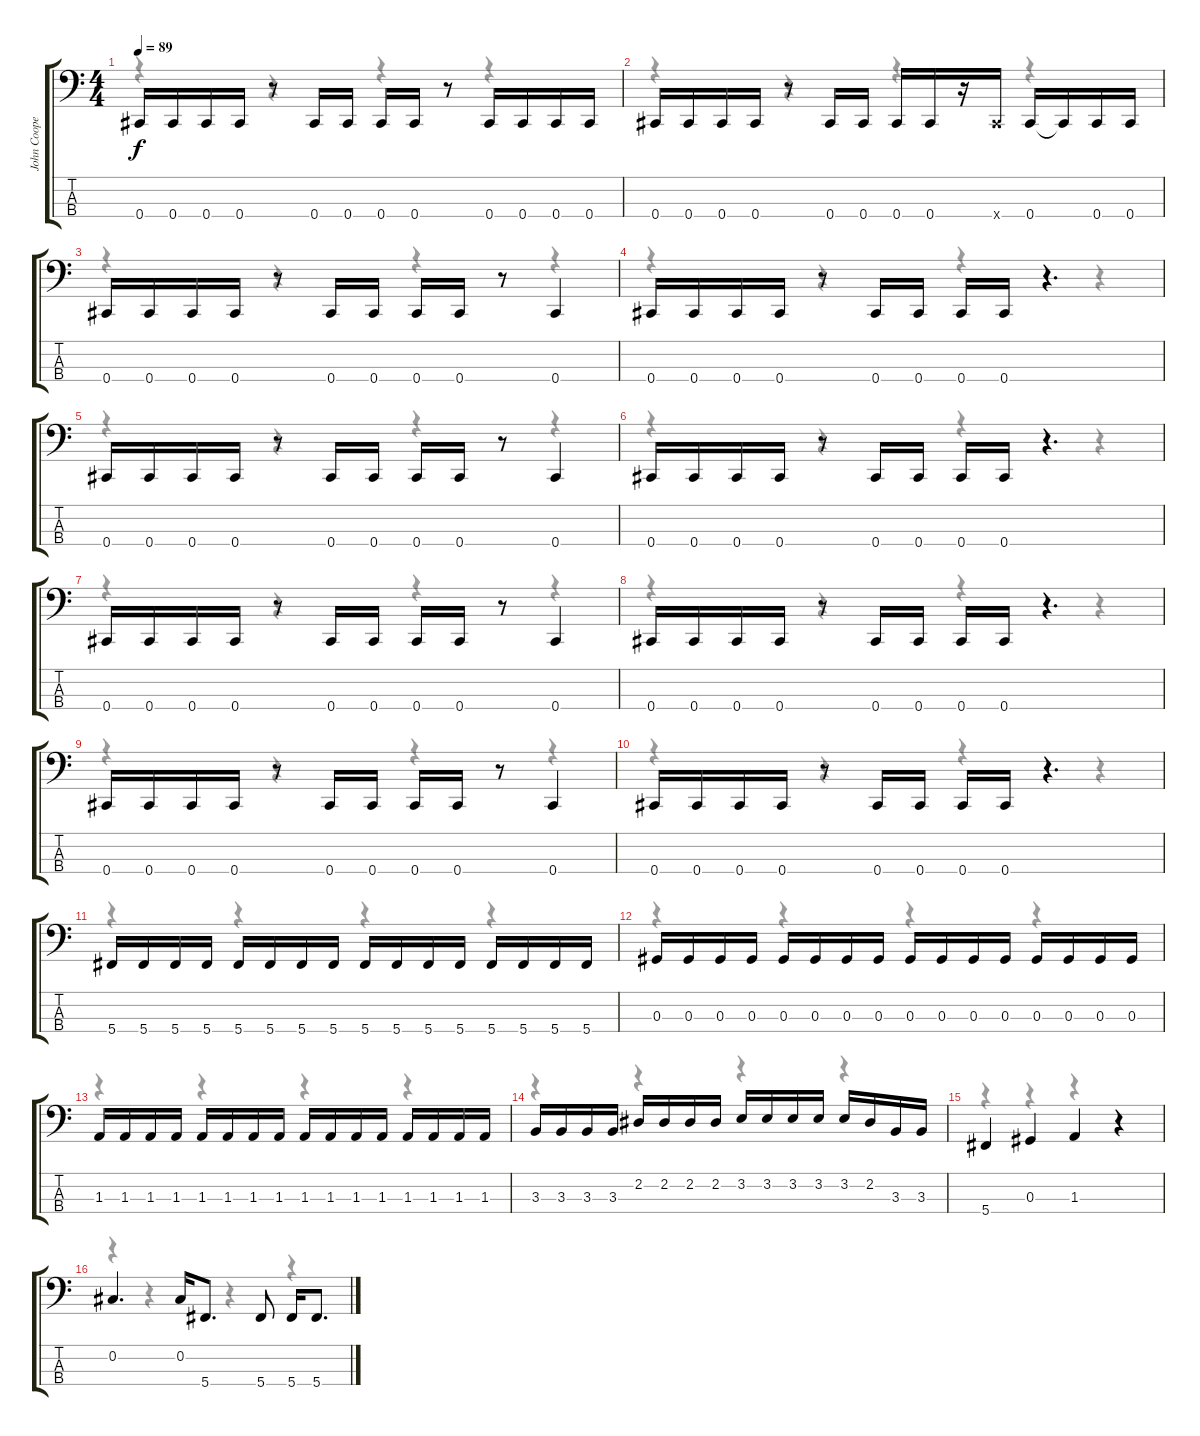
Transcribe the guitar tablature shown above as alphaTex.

\track ("John Cooper" "John Coope") {instrument electricbassfinger}
\staff {score tabs}
\tuning (Gb2 Db2 Ab1 Db1) {hide}
\voice
\ts (4 4)
\tempo 89
\clef f4
\ks c
0.4.16{dy f} 0.4.16 0.4.16 0.4.16 r.8 0.4.16 0.4.16 0.4.16 0.4.16 r.8 0.4.16 0.4.16 0.4.16 0.4.16 |
0.4.16 0.4.16 0.4.16 0.4.16 r.8 0.4.16 0.4.16 0.4.16 0.4.16 r.16 0.4{x}.16 0.4.16 0.4{t}.16 0.4.16 0.4.16 |
0.4.16 0.4.16 0.4.16 0.4.16 r.8 0.4.16 0.4.16 0.4.16 0.4.16 r.8 0.4.4 |
0.4.16 0.4.16 0.4.16 0.4.16 r.8 0.4.16 0.4.16 0.4.16 0.4.16 r.4{d} |
0.4.16 0.4.16 0.4.16 0.4.16 r.8 0.4.16 0.4.16 0.4.16 0.4.16 r.8 0.4.4 |
0.4.16 0.4.16 0.4.16 0.4.16 r.8 0.4.16 0.4.16 0.4.16 0.4.16 r.4{d} |
0.4.16 0.4.16 0.4.16 0.4.16 r.8 0.4.16 0.4.16 0.4.16 0.4.16 r.8 0.4.4 |
0.4.16 0.4.16 0.4.16 0.4.16 r.8 0.4.16 0.4.16 0.4.16 0.4.16 r.4{d} |
0.4.16 0.4.16 0.4.16 0.4.16 r.8 0.4.16 0.4.16 0.4.16 0.4.16 r.8 0.4.4 |
0.4.16 0.4.16 0.4.16 0.4.16 r.8 0.4.16 0.4.16 0.4.16 0.4.16 r.4{d} |
5.4.16 5.4.16 5.4.16 5.4.16 5.4.16 5.4.16 5.4.16 5.4.16 5.4.16 5.4.16 5.4.16 5.4.16 5.4.16 5.4.16 5.4.16 5.4.16 |
0.3.16 0.3.16 0.3.16 0.3.16 0.3.16 0.3.16 0.3.16 0.3.16 0.3.16 0.3.16 0.3.16 0.3.16 0.3.16 0.3.16 0.3.16 0.3.16 |
1.3.16 1.3.16 1.3.16 1.3.16 1.3.16 1.3.16 1.3.16 1.3.16 1.3.16 1.3.16 1.3.16 1.3.16 1.3.16 1.3.16 1.3.16 1.3.16 |
3.3.16 3.3.16 3.3.16 3.3.16 2.2.16 2.2.16 2.2.16 2.2.16 3.2.16 3.2.16 3.2.16 3.2.16 3.2.16 2.2.16 3.3.16 3.3.16 |
5.4.4 0.3.4 1.3.4 r.4 |
0.2.4{d} 0.2.16 5.4.8{d} 5.4.8 5.4.16 5.4.8{d}
\voice
\clef f4
\ottava regular
\simile none
\ks c
r.4{dy f} r.4 r.4 r.4 |
r.4 r.4 r.4 r.4 |
r.4 r.4 r.4 r.4 |
r.4 r.4 r.4 r.4 |
r.4 r.4 r.4 r.4 |
r.4 r.4 r.4 r.4 |
r.4 r.4 r.4 r.4 |
r.4 r.4 r.4 r.4 |
r.4 r.4 r.4 r.4 |
r.4 r.4 r.4 r.4 |
r.4 r.4 r.4 r.4 |
r.4 r.4 r.4 r.4 |
r.4 r.4 r.4 r.4 |
r.4 r.4 r.4 r.4 |
r.4 r.4 r.4 r.4 |
r.4 r.4 r.4 r.4
